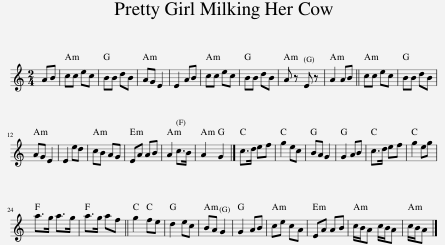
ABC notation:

X:1
L:1/8
M:2/4
I:linebreak $
K:C
V:1 treble
V:1
 AB | cc ec | BB dB | AG E2 | E2 AB | %5
 cc ec | BB dB | A z E z | A2 AB || cc ec | %10
 BB dB |$ AG E2 | E2 ed | cB AG | EA AB | %15
 A2 c>B | A2 G2 |] c>d ef | g2 ec | BA G2 | %20
 G2 AB | c>d ef | g2 eg |$ a>g a>g | a>g af || %25
 g2 fe | d2 ec | BA G2 | G2 AB | ce cA | %30
 EA AB | c/B/A c/B/A | c/B/A |] %33
